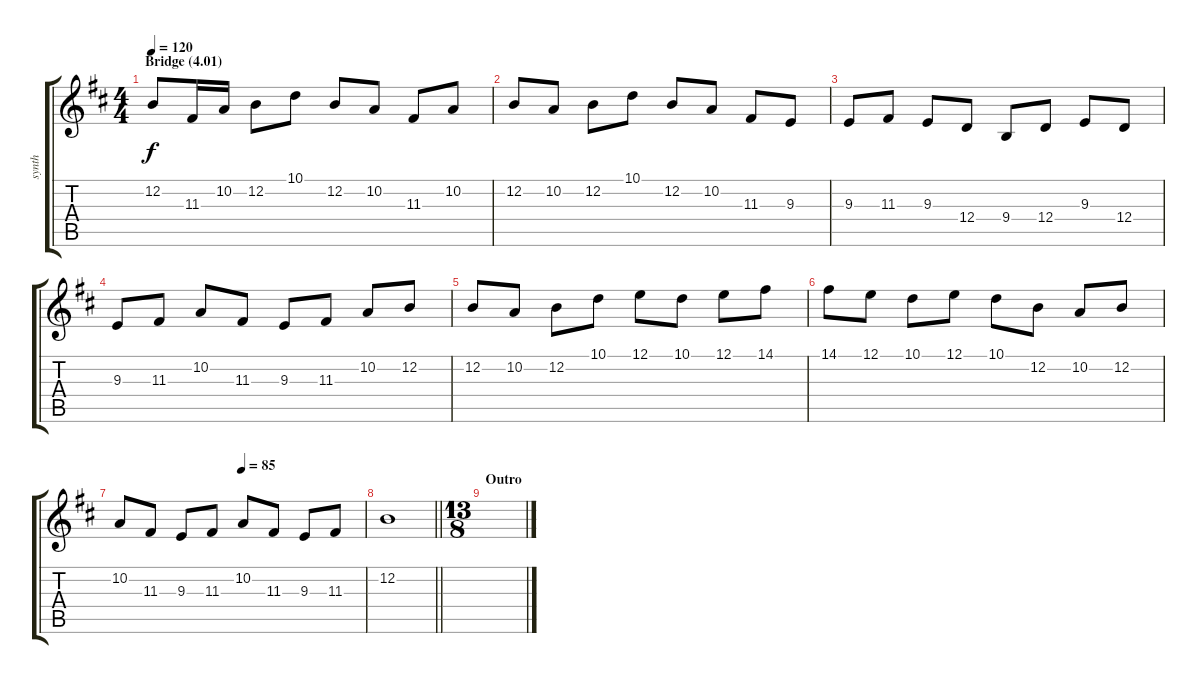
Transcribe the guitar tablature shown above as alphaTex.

\track ("synth" "synth") {instrument pad4choir}
\staff {score tabs}
\tuning (E4 B3 G3 D3 A2 E2) {hide}
\ts (4 4)
\section ("" "Bridge (4.01)")
\tempo 120
\clef g2
\ks d
12.2.8{dy f balance 11 instrument lead5charang} 11.3.16 10.2.16 12.2.8 10.1.8 12.2.8 10.2.8 11.3.8 10.2.8 |
12.2.8 10.2.8 12.2.8 10.1.8 12.2.8 10.2.8 11.3.8 9.3.8 |
9.3.8 11.3.8 9.3.8 12.4.8 9.4.8 12.4.8 9.3.8 12.4.8 |
9.3.8 11.3.8 10.2.8 11.3.8 9.3.8 11.3.8 10.2.8 12.2.8 |
12.2.8 10.2.8 12.2.8 10.1.8 12.1.8 10.1.8 12.1.8 14.1.8 |
14.1.8 12.1.8 10.1.8 12.1.8 10.1.8 12.2.8 10.2.8 12.2.8 |
\tempo (85 0.5)
10.2.8 11.3.8 9.3.8 11.3.8 10.2.8 11.3.8 9.3.8 11.3.8 |
\barLineRight lightlight
12.2.1 |
\ts (13 8)
\section ("" "Outro")
